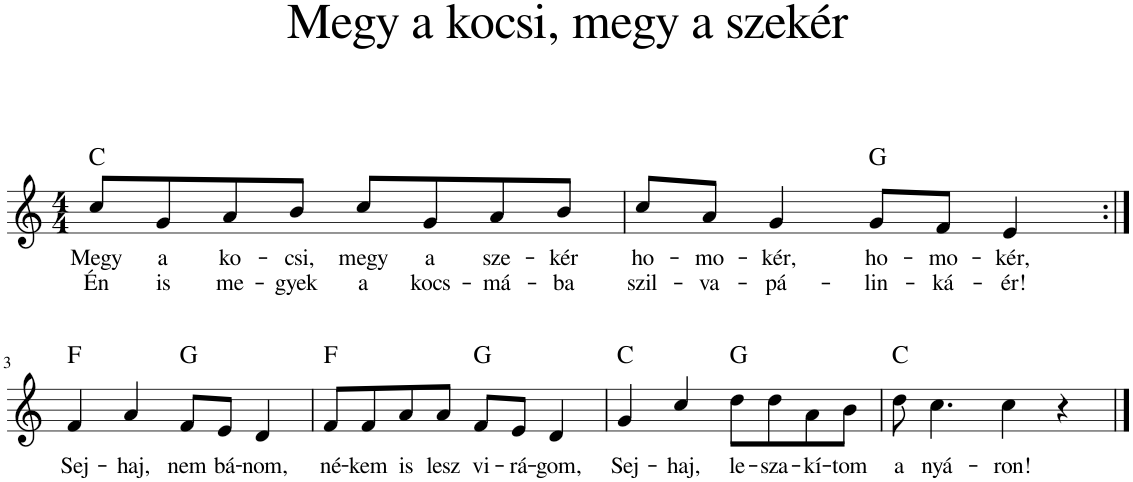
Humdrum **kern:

**kern	**text	**text	**harte
*part1	*part1	*part1	*part1
*staff1	*staff1	*staff1	*
*I"Piano	*	*	*
*I'Pno	*	*	*
*clefG2	*	*	*
*k[]	*	*	*
*M4/4	*	*	*
=1	=1	=1	=1
!	!LO:LY:b	!LO:LY:b	!LO:H:kt=N.C.
8cc/L	Megy	Én	N
!	!LO:LY:b	!LO:LY:b	!
8g/	a	is	.
!	!LO:LY:b	!LO:LY:b	!
8a/	ko-	me-	.
!	!LO:LY:b	!LO:LY:b	!
8b/J	-csi,	-gyek	.
!	!LO:LY:b	!LO:LY:b	!
8cc/L	megy	a	.
!	!LO:LY:b	!LO:LY:b	!
8g/	a	kocs-	.
!	!LO:LY:b	!LO:LY:b	!
8a/	sze-	-má-	.
!	!LO:LY:b	!LO:LY:b	!
8b/J	-kér	-ba	.
=2	=2	=2	=2
!	!LO:LY:b	!LO:LY:b	!
8cc/L	ho-	szil-	.
!	!LO:LY:b	!LO:LY:b	!
8a/J	-mo-	-va-	.
!	!LO:LY:b	!LO:LY:b	!
4g/	-kér,	-pá-	.
!	!LO:LY:b	!LO:LY:b	!LO:H:kt=N.C.
8g/L	ho-	-lin-	N
!	!LO:LY:b	!LO:LY:b	!
8f/J	-mo-	-ká-	.
!	!LO:LY:b	!LO:LY:b	!
4e/	-kér,	-ér!	.
!!LO:LB:g=z
=3:|!	=3:|!	=3:|!	=3:|!
!	!LO:LY:b	!	!LO:H:kt=N.C.
4f/	Sej-	.	N
!	!LO:LY:b	!	!
4a/	-haj,	.	.
!	!LO:LY:b	!	!LO:H:kt=N.C.
8f/L	nem	.	N
!	!LO:LY:b	!	!
8e/J	bá-	.	.
!	!LO:LY:b	!	!
4d/	-nom,	.	.
=4	=4	=4	=4
!	!LO:LY:b	!	!LO:H:kt=N.C.
8f/L	né-	.	N
!	!LO:LY:b	!	!
8f/	-kem	.	.
!	!LO:LY:b	!	!
8a/	is	.	.
!	!LO:LY:b	!	!
8a/J	lesz	.	.
!	!LO:LY:b	!	!LO:H:kt=N.C.
8f/L	vi-	.	N
!	!LO:LY:b	!	!
8e/J	-rá-	.	.
!	!LO:LY:b	!	!
4d/	-gom,	.	.
=5	=5	=5	=5
!	!LO:LY:b	!	!LO:H:kt=N.C.
4g/	Sej-	.	N
!	!LO:LY:b	!	!
4cc/	-haj,	.	.
!	!LO:LY:b	!	!LO:H:kt=N.C.
8dd\L	le-	.	N
!	!LO:LY:b	!	!
8dd\	-sza-	.	.
!	!LO:LY:b	!	!
8a\	-kí-	.	.
!	!LO:LY:b	!	!
8b\J	-tom	.	.
=6	=6	=6	=6
!	!LO:LY:b	!	!LO:H:kt=N.C.
8dd\	a	.	N
!	!LO:LY:b	!	!
4.cc\	nyá-	.	.
!	!LO:LY:b	!	!
4cc\	-ron!	.	.
4r	.	.	.
==	==	==	==
*-	*-	*-	*-
